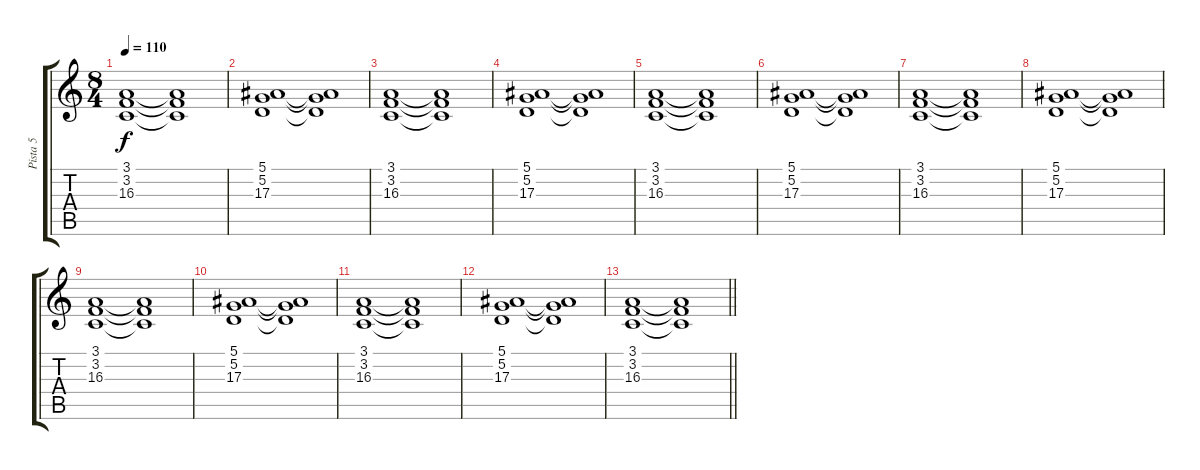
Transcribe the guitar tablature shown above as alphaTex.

\track ("Pista 5" "Pista 5") {instrument pad2warm}
\staff {score tabs}
\tuning (D4 A3 F3 C3 G2 D2) {hide}
\ts (8 4)
\tempo 110
\clef g2
\ks c
(3.1 3.2 16.3).1{dy f} (3.1{t} 3.2{t} 16.3{t}).1 |
(5.1 5.2 17.3).1 (5.1{t} 5.2{t} 17.3{t}).1 |
(3.1 3.2 16.3).1 (3.1{t} 3.2{t} 16.3{t}).1 |
(5.1 5.2 17.3).1 (5.1{t} 5.2{t} 17.3{t}).1 |
(3.1 3.2 16.3).1 (3.1{t} 3.2{t} 16.3{t}).1 |
(5.1 5.2 17.3).1 (5.1{t} 5.2{t} 17.3{t}).1 |
(3.1 3.2 16.3).1 (3.1{t} 3.2{t} 16.3{t}).1 |
(5.1 5.2 17.3).1 (5.1{t} 5.2{t} 17.3{t}).1 |
(3.1 3.2 16.3).1 (3.1{t} 3.2{t} 16.3{t}).1 |
(5.1 5.2 17.3).1 (5.1{t} 5.2{t} 17.3{t}).1 |
(3.1 3.2 16.3).1 (3.1{t} 3.2{t} 16.3{t}).1 |
(5.1 5.2 17.3).1 (5.1{t} 5.2{t} 17.3{t}).1 |
\barLineRight lightlight
(3.1 3.2 16.3).1 (3.1{t} 3.2{t} 16.3{t}).1
